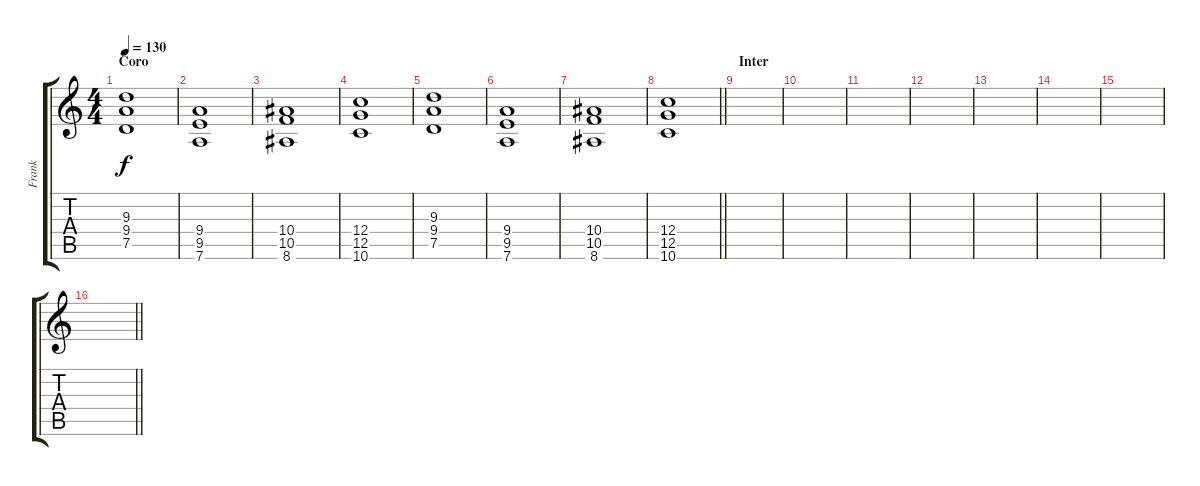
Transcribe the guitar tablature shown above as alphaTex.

\track ("Frank" "Frank") {instrument distortionguitar}
\staff {score tabs}
\tuning (D4 A3 F3 C3 G2 D2) {hide}
\ts (4 4)
\section ("" "Coro")
\tempo 130
\clef g2
\ks c
(9.3 9.4 7.5).1{dy f} |
(9.4 9.5 7.6).1 |
(10.4 10.5 8.6).1 |
(12.4 12.5 10.6).1 |
(9.3 9.4 7.5).1 |
(9.4 9.5 7.6).1 |
(10.4 10.5 8.6).1 |
\barLineRight lightlight
(12.4 12.5 10.6).1 |
\section ("" "Inter")
|
|
|
|
|
|
|
\barLineRight lightlight
